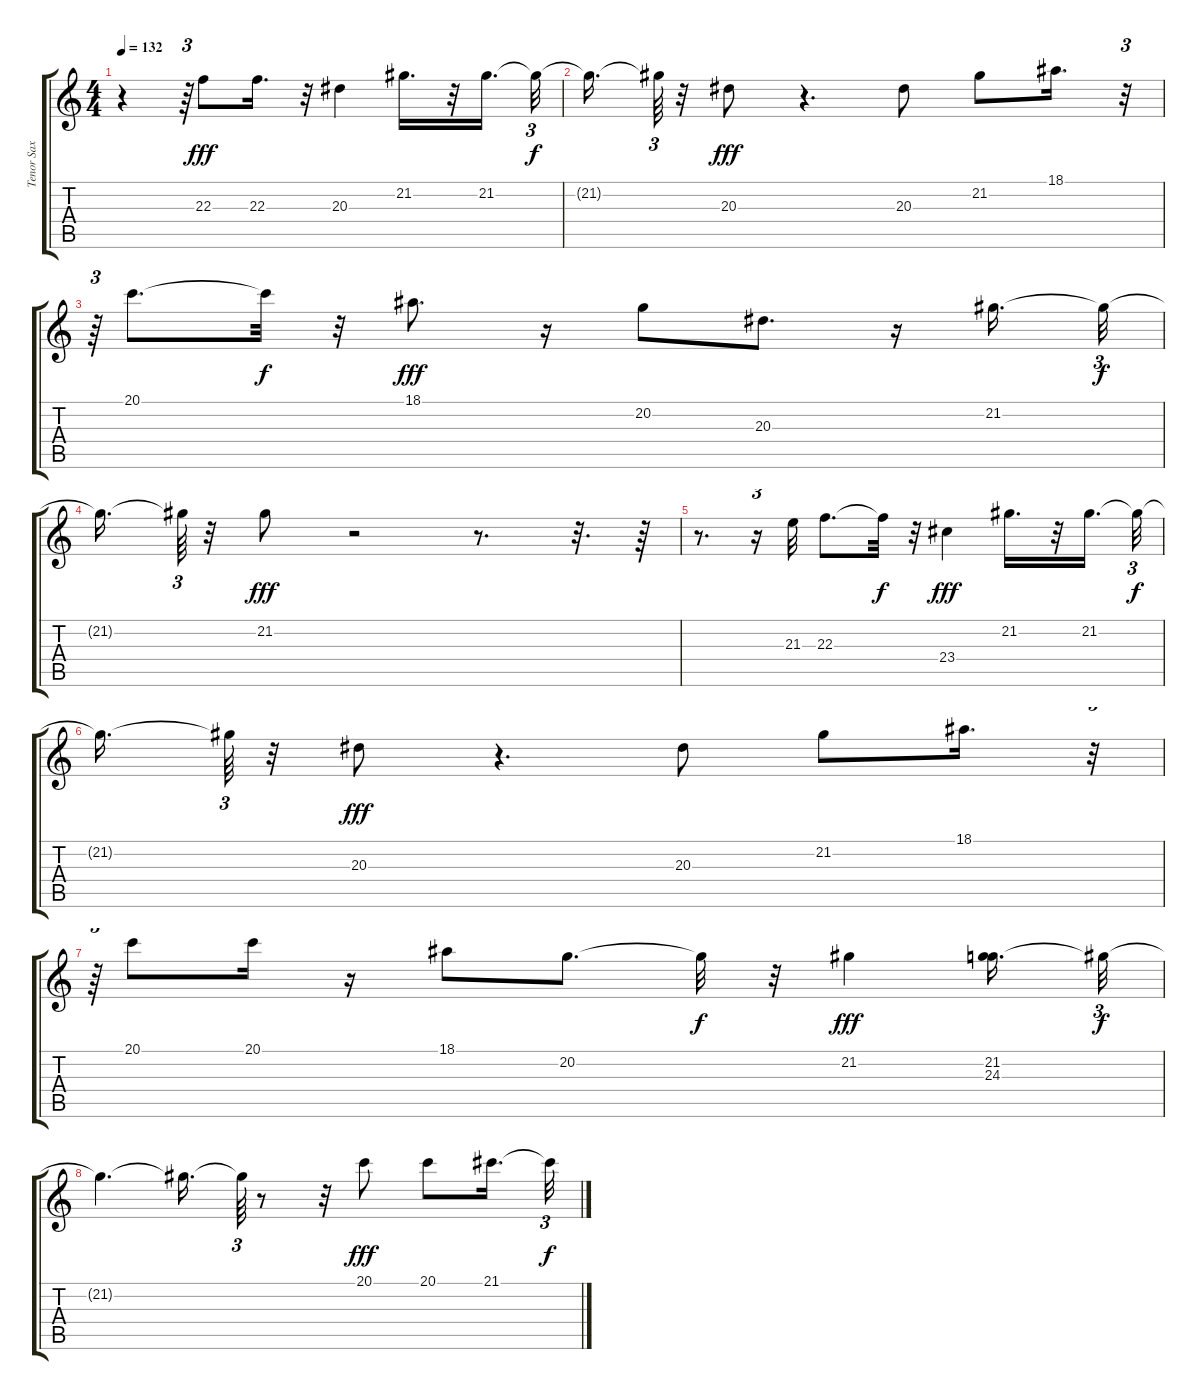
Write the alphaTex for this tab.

\track ("Tenor Sax" "Tenor Sax") {instrument brasssection}
\staff {score tabs}
\tuning (E4 B3 G3 D3 A2 E2) {hide}
\ts (4 4)
\tempo 132
\clef g2
\ks c
r.4{dy fff} r.64{tu (3 2)} 22.3.8 22.3.16{d} r.32 20.3.4 21.2.16{d} r.32 21.2.16{d} 21.2{t}.32{tu (3 2) dy f} |
21.2{t}.16{d} 21.2{t}.64{tu (3 2)} r.32 20.3.8{dy fff} r.4{d} 20.3.8 21.2.8 18.1.16{d} r.32{tu (3 2)} |
r.64{tu (3 2)} 20.1.8{d} 20.1{t}.32{dy f} r.32 18.1.8{d dy fff} r.16 20.2.8 20.3.8{d} r.16 21.2.16{d} 21.2{t}.32{tu (3 2) dy f} |
21.2{t}.16{d} 21.2{t}.64{tu (3 2)} r.32 21.2.8{dy fff} r.2 r.8{d} r.32{d} r.64 |
r.8{d} r.16{tu (3 2)} 21.3.32 22.3.8{d} 22.3{t}.32{dy f} r.32 23.4.4{dy fff} 21.2.16{d} r.32 21.2.16{d} 21.2{t}.32{tu (3 2) dy f} |
21.2{t}.16{d} 21.2{t}.64{tu (3 2)} r.32 20.3.8{dy fff} r.4{d} 20.3.8 21.2.8 18.1.16{d} r.32{tu (3 2)} |
r.64{tu (3 2)} 20.1.8 20.1.16 r.16 18.1.8 20.2.8{d} 20.2{t}.32{dy f} r.32 21.2.4{dy fff} (21.2 24.3).16{d} 21.2{t}.32{tu (3 2) dy f} |
21.2{t}.4{d} 21.2{t}.16{d} 21.2{t}.64{tu (3 2)} r.8 r.32 20.1.8{dy fff instrument tenorsax} 20.1.8 21.1.16{d} 21.1{t}.32{tu (3 2) dy f}
